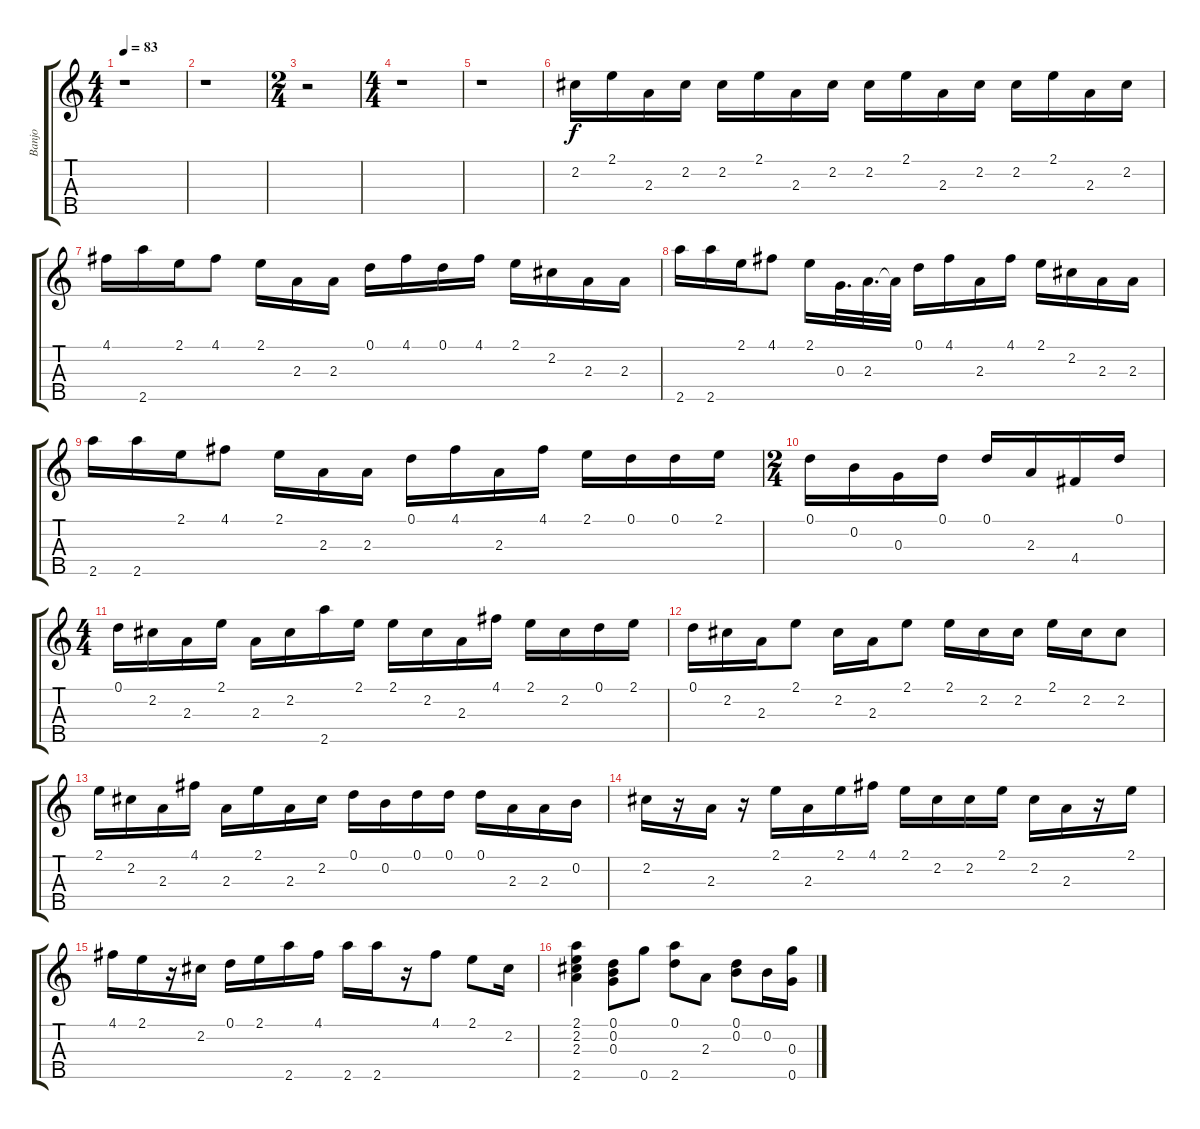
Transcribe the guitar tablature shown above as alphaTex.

\track ("Banjo" "Banjo") {instrument banjo}
\staff {score tabs}
\tuning (D4 B3 G3 D3 G4) {hide}
\displaytranspose 12
\ts (4 4)
\tempo 83
\clef g2
\ks c
r.1{dy f} |
r.1 |
\ts (2 4)
r.2 |
\ts (4 4)
r.1 |
r.1 |
2.2.16 2.1.16 2.3.16 2.2.16 2.2.16 2.1.16 2.3.16 2.2.16 2.2.16 2.1.16 2.3.16 2.2.16 2.2.16 2.1.16 2.3.16 2.2.16 |
4.1.16 2.5.16 2.1.16 4.1.8 2.1.16 2.3.16 2.3.16 0.1.16 4.1.16 0.1.16 4.1.16 2.1.16 2.2.16 2.3.16 2.3.16 |
2.5.16 2.5.16 2.1.16 4.1.8 2.1.16 0.3.32{d} 2.3.32{d} 2.3{t}.32 0.1.16 4.1.16 2.3.16 4.1.16 2.1.16 2.2.16 2.3.16 2.3.16 |
2.5.16 2.5.16 2.1.16 4.1.8 2.1.16 2.3.16 2.3.16 0.1.16 4.1.16 2.3.16 4.1.16 2.1.16 0.1.16 0.1.16 2.1.16 |
\ts (2 4)
0.1.16 0.2.16 0.3.16 0.1.16 0.1.16 2.3.16 4.4.16 0.1.16 |
\ts (4 4)
0.1.16 2.2.16 2.3.16 2.1.16 2.3.16 2.2.16 2.5.16 2.1.16 2.1.16 2.2.16 2.3.16 4.1.16 2.1.16 2.2.16 0.1.16 2.1.16 |
0.1.16 2.2.16 2.3.16 2.1.8 2.2.16 2.3.16 2.1.8 2.1.16 2.2.16 2.2.16 2.1.16 2.2.16 2.2.8 |
2.1.16 2.2.16 2.3.16 4.1.16 2.3.16 2.1.16 2.3.16 2.2.16 0.1.16 0.2.16 0.1.16 0.1.16 0.1.16 2.3.16 2.3.16 0.2.16 |
2.2.16 r.16 2.3.16 r.16 2.1.16 2.3.16 2.1.16 4.1.16 2.1.16 2.2.16 2.2.16 2.1.16 2.2.16 2.3.16 r.16 2.1.16 |
4.1.16 2.1.16 r.16 2.2.16 0.1.16 2.1.16 2.5.16 4.1.16 2.5.16 2.5.16 r.16 4.1.8 2.1.8 2.2.16 |
(2.1 2.2 2.3 2.5).4 (0.1 0.2 0.3).8 0.5.8 (0.1 2.5).8 2.3.8 (0.1 0.2).8 0.2.16 (0.3 0.5).16
